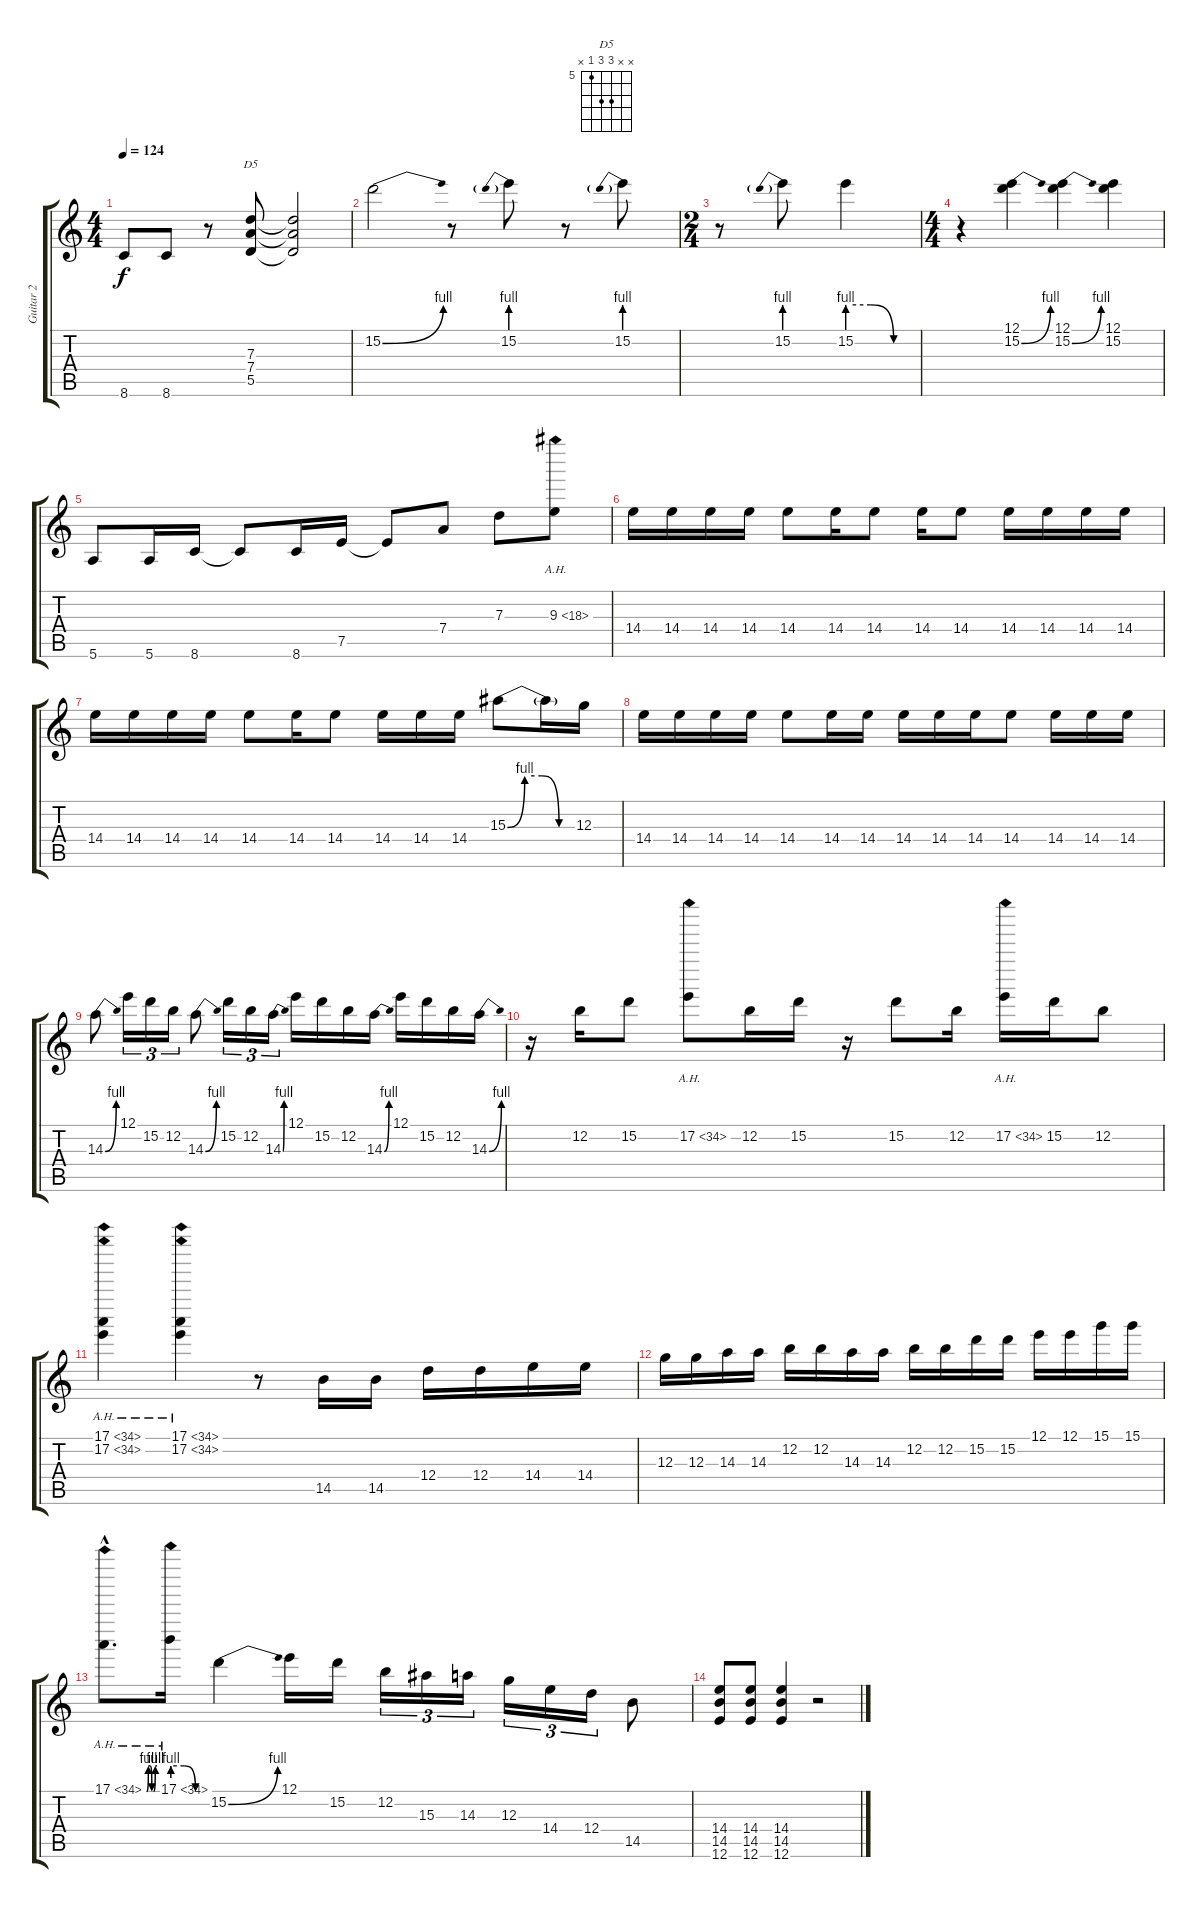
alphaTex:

\track ("Guitar 2" "Guitar 2") {instrument distortionguitar}
\staff {score tabs}
\tuning (E4 B3 G3 D3 A2 E2) {hide}
\chord ("D5" x x 7 7 5 x) {firstfret 5}
\ts (4 4)
\tempo 124
\clef g2
\ks c
8.6.8{dy f} 8.6.8 r.8 (7.3 7.4 5.5).8{ch "D5"} (7.3{t} 7.4{t} 5.5{t}).2 |
15.2{be (bend 0 0 60 4)}.2 r.8 15.2{be (prebend 0 4 60 4)}.8 r.8 15.2{be (prebend 0 4 60 4)}.8 |
\ts (2 4)
r.8 15.2{be (prebend 0 4 60 4)}.8 15.2{be (custom 0 4 20 4 40 0 60 0)}.4 |
\ts (4 4)
r.4 (12.1 15.2{be (bend 0 0 60 4)}).4 (12.1 15.2{be (bend 0 0 60 4)}).4 (12.1 15.2).4 |
5.6.8 5.6.16 8.6.16 8.6{t}.8 8.6.16 7.5.16 7.5{t}.8 7.4.8 7.3.8 9.3{ah 9}.8 |
14.4.16 14.4.16 14.4.16 14.4.16 14.4.8 14.4.16 14.4.8 14.4.16 14.4.8 14.4.16 14.4.16 14.4.16 14.4.16 |
14.4.16 14.4.16 14.4.16 14.4.16 14.4.8 14.4.16 14.4.8 14.4.16 14.4.16 14.4.16 15.3{be (custom 0 0 15 4 30 4 45 0 60 0)}.8 15.3{t}.16 12.3.16 |
14.4.16 14.4.16 14.4.16 14.4.16 14.4.8 14.4.16 14.4.16 14.4.16 14.4.16 14.4.16 14.4.8 14.4.16 14.4.16 14.4.16 |
14.3{be (bend 0 0 60 4)}.8 12.1.16{tu (3 2)} 15.2.16{tu (3 2)} 12.2.16{tu (3 2)} 14.3{be (bend 0 0 60 4)}.8 15.2.16{tu (3 2)} 12.2.16{tu (3 2)} 14.3{be (bend 0 0 60 4)}.16{tu (3 2)} 12.1.16 15.2.16 12.2.16 14.3{be (bend 0 0 60 4)}.16 12.1.16 15.2.16 12.2.16 14.3{be (bend 0 0 60 4)}.16 |
r.16 12.2.16 15.2.8 17.2{ah 17}.8 12.2.16 15.2.16 r.16 15.2.8 12.2.16 17.2{ah 17}.16 15.2.16 12.2.8 |
(17.1{ah 17} 17.2{ah 17}).4 (17.1{ah 17} 17.2{ah 17}).4 r.8 14.5.16 14.5.16 12.4.16 12.4.16 14.4.16 14.4.16 |
12.3.16 12.3.16 14.3.16 14.3.16 12.2.16 12.2.16 14.3.16 14.3.16 12.2.16 12.2.16 15.2.16 15.2.16 12.1.16 12.1.16 15.1.16 15.1.16 |
17.1{be (custom 0 0 10 4 20 4 30 0 40 0 50 4 60 4) ah 17 hac}.8{d} 17.1{be (custom 0 4 20 4 40 0 60 0) ah 17}.16 15.2{be (bend 0 0 60 4)}.4 12.1.16 15.2.16 12.2.16{tu (3 2)} 15.3.16{tu (3 2)} 14.3.16{tu (3 2)} 12.3.16{tu (3 2)} 14.4.16{tu (3 2)} 12.4.16{tu (3 2)} 14.5.8 |
(14.4 14.5 12.6).8 (14.4 14.5 12.6).8 (14.4 14.5 12.6).4 r.2
